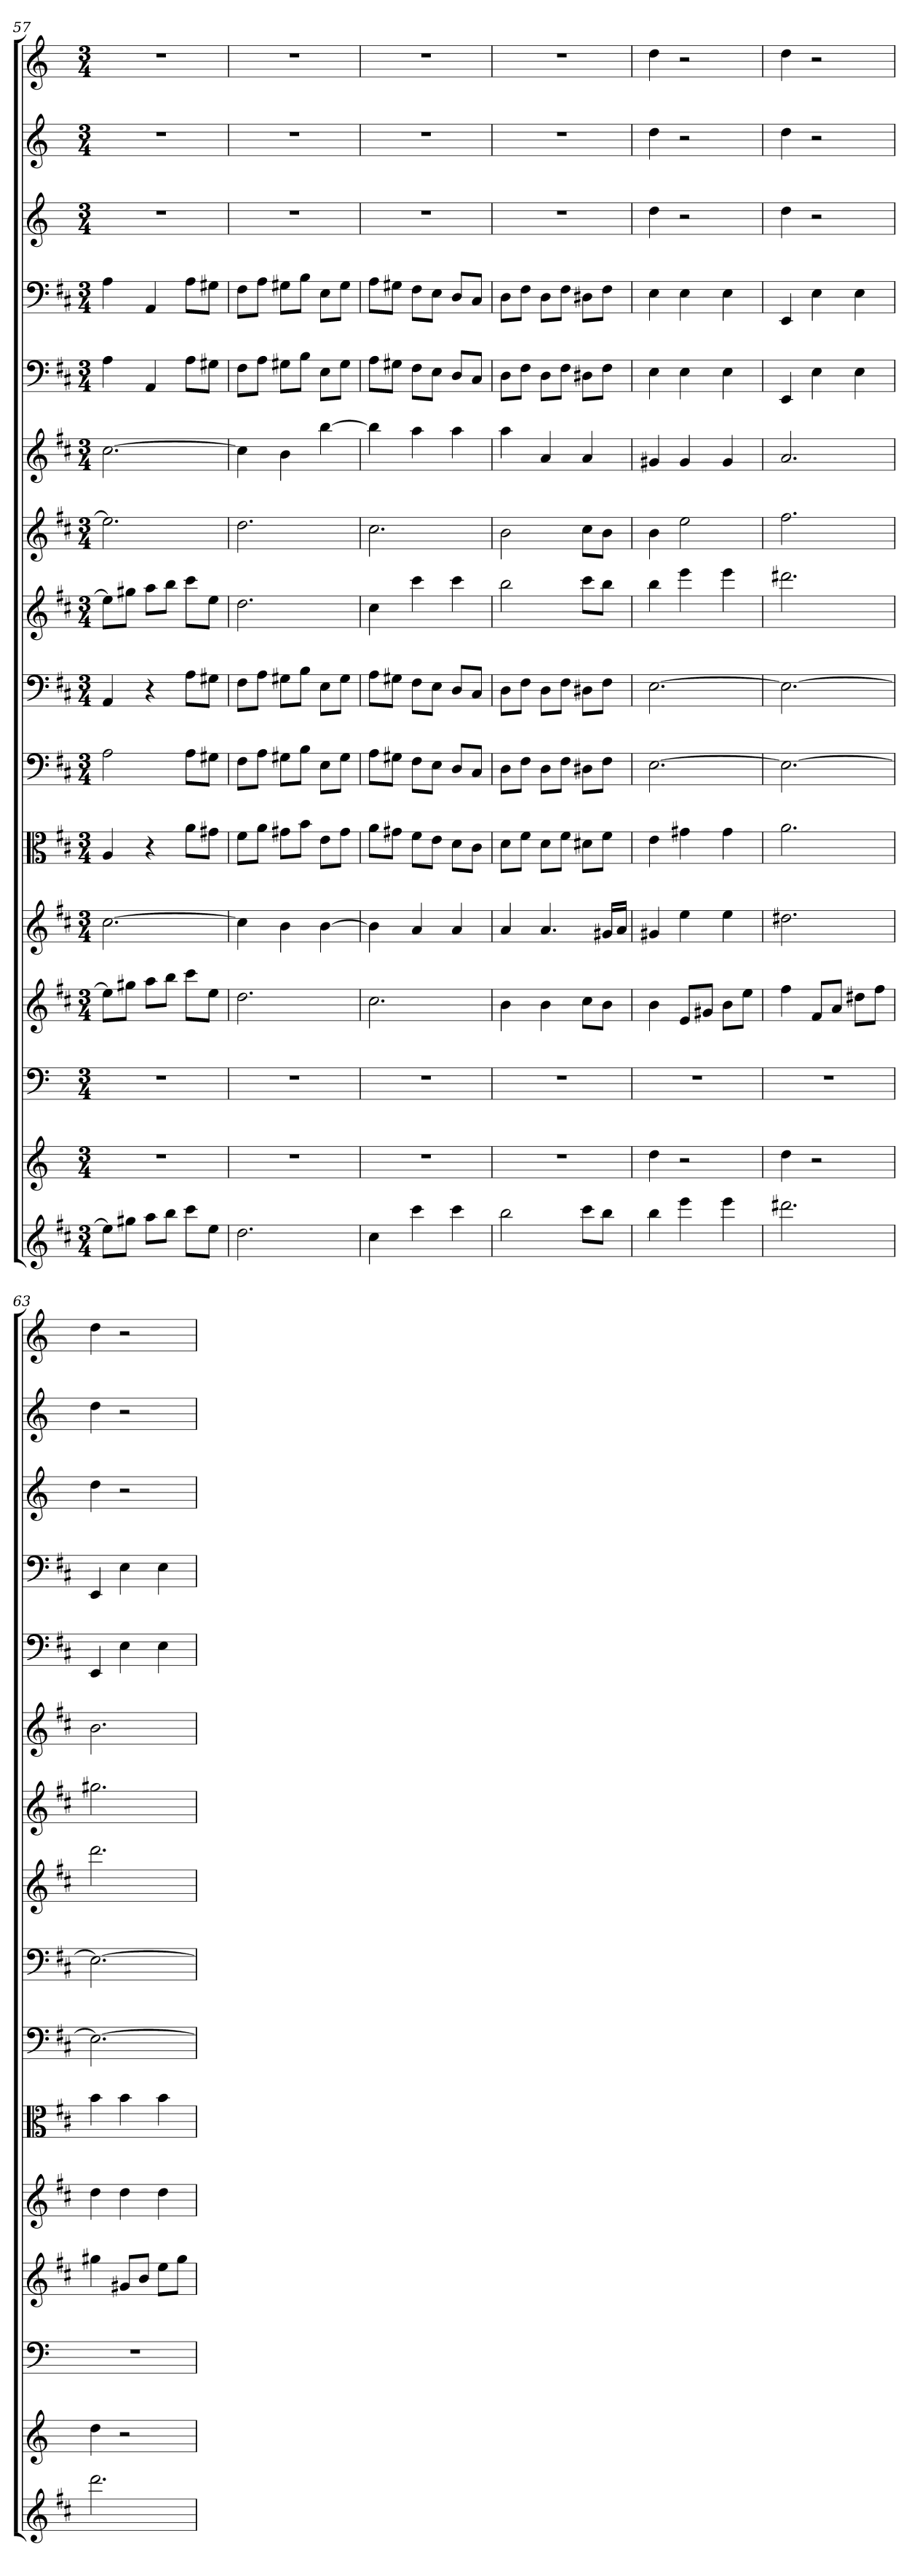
**kern	**kern	**kern	**kern	**kern	**kern	**kern	**kern	**kern	**kern	**kern	**kern	**kern	**kern	**kern	**kern
*part16	*part15	*part14	*part13	*part12	*part11	*part10	*part9	*part8	*part7	*part6	*part5	*part4	*part3	*part2	*part1
*staff16	*staff15	*staff14	*staff13	*staff12	*staff11	*staff10	*staff9	*staff8	*staff7	*staff6	*staff5	*staff4	*staff3	*staff2	*staff1
*	*	*clefF4	*	*	*clefC3	*clefF4	*clefF4	*	*	*	*clefF4	*clefF4	*	*	*
*k[f#c#]	*k[]	*k[]	*k[f#c#]	*k[f#c#]	*k[f#c#]	*k[f#c#]	*k[f#c#]	*k[f#c#]	*k[f#c#]	*k[f#c#]	*k[f#c#]	*k[f#c#]	*k[]	*k[]	*k[]
*M3/4	*M3/4	*M3/4	*M3/4	*M3/4	*M3/4	*M3/4	*M3/4	*M3/4	*M3/4	*M3/4	*M3/4	*M3/4	*M3/4	*M3/4	*M3/4
=57	=57	=57	=57	=57	=57	=57	=57	=57	=57	=57	=57	=57	=57	=57	=57
8eeL]	2.r	2.r	8eeL]	[2.cc#	4A	2A	4AA	8eeL]	2.ee]	[2.cc#	4A	4A	2.r	2.r	2.r
8gg#XJ	.	.	8gg#XJ	.	.	.	.	8gg#XJ	.	.	.	.	.	.	.
8aaL	.	.	8aaL	.	4r	.	4r	8aaL	.	.	4AA	4AA	.	.	.
8bbJ	.	.	8bbJ	.	.	.	.	8bbJ	.	.	.	.	.	.	.
8ccc#L	.	.	8ccc#L	.	8a\L	8A\L	8A\L	8ccc#L	.	.	8A\L	8A\L	.	.	.
8eeJ	.	.	8eeJ	.	8g#X\J	8G#X\J	8G#X\J	8eeJ	.	.	8G#X\J	8G#X\J	.	.	.
=58	=58	=58	=58	=58	=58	=58	=58	=58	=58	=58	=58	=58	=58	=58	=58
2.dd	2.r	2.r	2.dd	4cc#]	8f#\L	8F#\L	8F#\L	2.dd	2.dd	4cc#]	8F#\L	8F#\L	2.r	2.r	2.r
.	.	.	.	.	8a\J	8A\J	8A\J	.	.	.	8A\J	8A\J	.	.	.
.	.	.	.	4b	8g#X\L	8G#X\L	8G#X\L	.	.	4b	8G#X\L	8G#X\L	.	.	.
.	.	.	.	.	8b\J	8B\J	8B\J	.	.	.	8B\J	8B\J	.	.	.
.	.	.	.	[4b	8e\L	8E\L	8E\L	.	.	[4bb	8E\L	8E\L	.	.	.
.	.	.	.	.	8g#\J	8G#\J	8G#\J	.	.	.	8G#\J	8G#\J	.	.	.
=59	=59	=59	=59	=59	=59	=59	=59	=59	=59	=59	=59	=59	=59	=59	=59
4cc#	2.r	2.r	2.cc#	4b]	8a\L	8A\L	8A\L	4cc#	2.cc#	4bb]	8A\L	8A\L	2.r	2.r	2.r
.	.	.	.	.	8g#X\J	8G#X\J	8G#X\J	.	.	.	8G#X\J	8G#X\J	.	.	.
4ccc#	.	.	.	4a	8f#\L	8F#\L	8F#\L	4ccc#	.	4aa	8F#\L	8F#\L	.	.	.
.	.	.	.	.	8e\J	8E\J	8E\J	.	.	.	8E\J	8E\J	.	.	.
4ccc#	.	.	.	4a	8d\L	8D/L	8D/L	4ccc#	.	4aa	8D/L	8D/L	.	.	.
.	.	.	.	.	8c#\J	8C#/J	8C#/J	.	.	.	8C#/J	8C#/J	.	.	.
=60	=60	=60	=60	=60	=60	=60	=60	=60	=60	=60	=60	=60	=60	=60	=60
2bb	2.r	2.r	4b	4a	8d\L	8D\L	8D\L	2bb	2b	4aa	8D\L	8D\L	2.r	2.r	2.r
.	.	.	.	.	8f#\J	8F#\J	8F#\J	.	.	.	8F#\J	8F#\J	.	.	.
.	.	.	4b	4.a	8d\L	8D\L	8D\L	.	.	4a	8D\L	8D\L	.	.	.
.	.	.	.	.	8f#\J	8F#\J	8F#\J	.	.	.	8F#\J	8F#\J	.	.	.
8ccc#L	.	.	8cc#L	.	8d#X\L	8D#X\L	8D#X\L	8ccc#L	8cc#L	4a	8D#X\L	8D#X\L	.	.	.
8bbJ	.	.	8bJ	16g#XLL	8f#\J	8F#\J	8F#\J	8bbJ	8bJ	.	8F#\J	8F#\J	.	.	.
.	.	.	.	16aJJ	.	.	.	.	.	.	.	.	.	.	.
=61	=61	=61	=61	=61	=61	=61	=61	=61	=61	=61	=61	=61	=61	=61	=61
4bb	4dd	2.r	4b	4g#X	4e	[2.E	[2.E	4bb	4b	4g#X	4E	4E	4dd	4dd	4dd
4eee	2r	.	8eL	4ee	4g#X	.	.	4eee	2ee	4g#	4E	4E	2r	2r	2r
.	.	.	8g#XJ	.	.	.	.	.	.	.	.	.	.	.	.
4eee	.	.	8bL	4ee	4g#	.	.	4eee	.	4g#	4E	4E	.	.	.
.	.	.	8eeJ	.	.	.	.	.	.	.	.	.	.	.	.
=62	=62	=62	=62	=62	=62	=62	=62	=62	=62	=62	=62	=62	=62	=62	=62
2.ddd#X	4dd	2.r	4ff#	2.dd#X	2.a	2.E_	2.E_	2.ddd#X	2.ff#	2.a	4EE	4EE	4dd	4dd	4dd
.	2r	.	8f#L	.	.	.	.	.	.	.	4E	4E	2r	2r	2r
.	.	.	8aJ	.	.	.	.	.	.	.	.	.	.	.	.
.	.	.	8dd#XL	.	.	.	.	.	.	.	4E	4E	.	.	.
.	.	.	8ff#J	.	.	.	.	.	.	.	.	.	.	.	.
=63	=63	=63	=63	=63	=63	=63	=63	=63	=63	=63	=63	=63	=63	=63	=63
2.ddd	4dd	2.r	4gg#X	4dd	4b	2.E_	2.E_	2.ddd	2.gg#X	2.b	4EE	4EE	4dd	4dd	4dd
.	2r	.	8g#XL	4dd	4b	.	.	.	.	.	4E	4E	2r	2r	2r
.	.	.	8bJ	.	.	.	.	.	.	.	.	.	.	.	.
.	.	.	8eeL	4dd	4b	.	.	.	.	.	4E	4E	.	.	.
.	.	.	8gg#J	.	.	.	.	.	.	.	.	.	.	.	.
=	=	=	=	=	=	=	=	=	=	=	=	=	=	=	=
*-	*-	*-	*-	*-	*-	*-	*-	*-	*-	*-	*-	*-	*-	*-	*-
